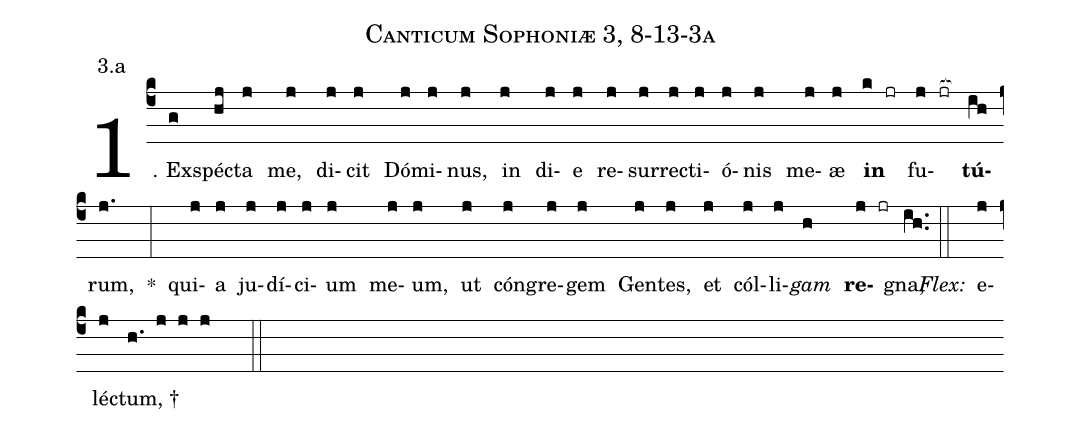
name: Canticum Sophoniæ 3, 8-13-3a;
annotation: 3.a;
%%
(c4)1. Ex(g)spéc(hj)ta(j) me,(j) di(j)cit(j) Dó(j)mi(j)nus,(j) in(j) di(j)e(j) re(j)sur(j)rec(j)ti(j)ó(j)nis(j) me(j)æ(j) <b>in</b>(k jr) fu(j jr[ocb:1{])<b>tú</b>(ih[ocb:0}])rum,(j.) *(:) qui(j)a(j) ju(j)dí(j)ci(j)um(j) me(j)um,(j) ut(j) cón(j)gre(j)gem(j) Gen(j)tes,(j) et(j) cól(j)li(j)<i>gam</i>(h) <b>re</b>(j jr)gna,(ih..) (::)
<i>Flex:</i>()  e(j)léc(j)tum, †(h. j j j  ::)
